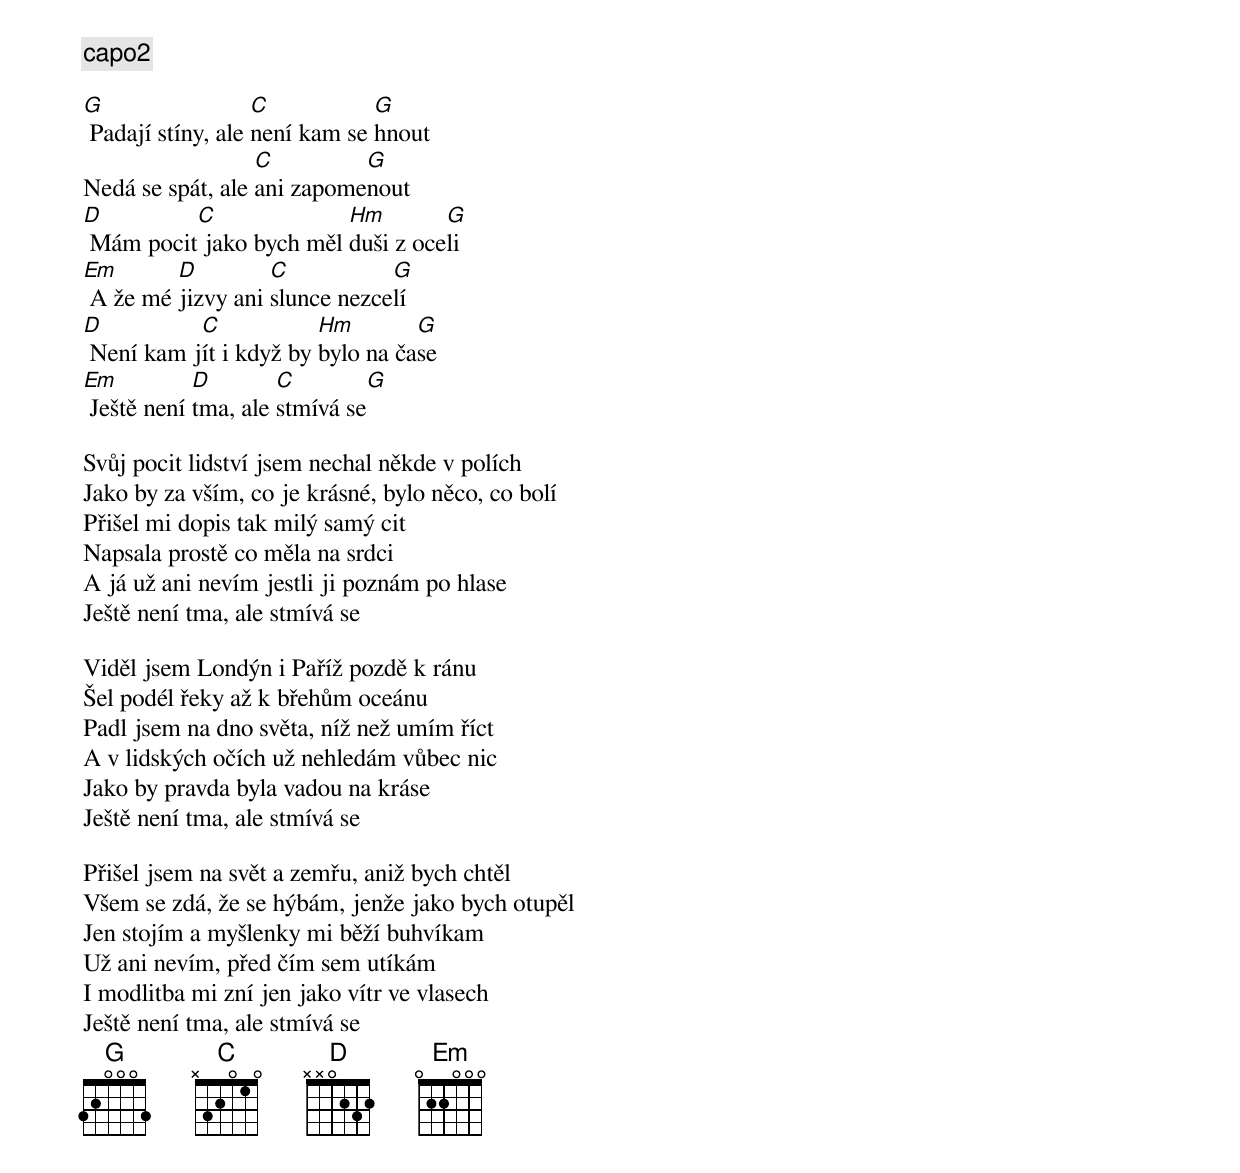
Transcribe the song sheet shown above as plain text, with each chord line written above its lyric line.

[capo2]

G                  C           G
 Padají stíny, ale není kam se hnout
                  C         G
Nedá se spát, ale ani zapomenout
D         C              Hm        G
 Mám pocit jako bych měl duši z oceli
Em       D         C           G
 A že mé jizvy ani slunce nezcelí
D          C            Hm        G
 Není kam jít i když by bylo na čase
Em          D        C        G
 Ještě není tma, ale stmívá se

Svůj pocit lidství jsem nechal někde v polích
Jako by za vším, co je krásné, bylo něco, co bolí
Přišel mi dopis tak milý samý cit
Napsala prostě co měla na srdci
A já už ani nevím jestli ji poznám po hlase
Ještě není tma, ale stmívá se

Viděl jsem Londýn i Paříž pozdě k ránu
Šel podél řeky až k břehům oceánu
Padl jsem na dno světa, níž než umím říct
A v lidských očích už nehledám vůbec nic
Jako by pravda byla vadou na kráse
Ještě není tma, ale stmívá se

Přišel jsem na svět a zemřu, aniž bych chtěl
Všem se zdá, že se hýbám, jenže jako bych otupěl
Jen stojím a myšlenky mi běží buhvíkam
Už ani nevím, před čím sem utíkám
I modlitba mi zní jen jako vítr ve vlasech
Ještě není tma, ale stmívá se
